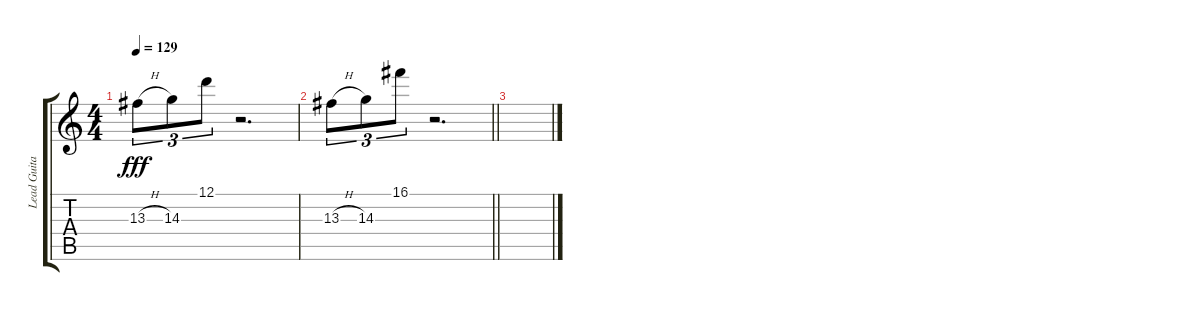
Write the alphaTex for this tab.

\track ("Lead Guitar 2" "Lead Guita") {instrument distortionguitar}
\staff {score tabs}
\tuning (D4 A3 F3 C3 G2 C2) {hide}
\ts (4 4)
\tempo 129
\clef g2
\ks c
13.3{h}.8{tu (3 2) dy fff} 14.3.8{tu (3 2)} 12.1.8{tu (3 2)} r.2{d} |
\barLineRight lightlight
13.3{h}.8{tu (3 2)} 14.3.8{tu (3 2)} 16.1.8{tu (3 2)} r.2{d} |
\section ("" "")
